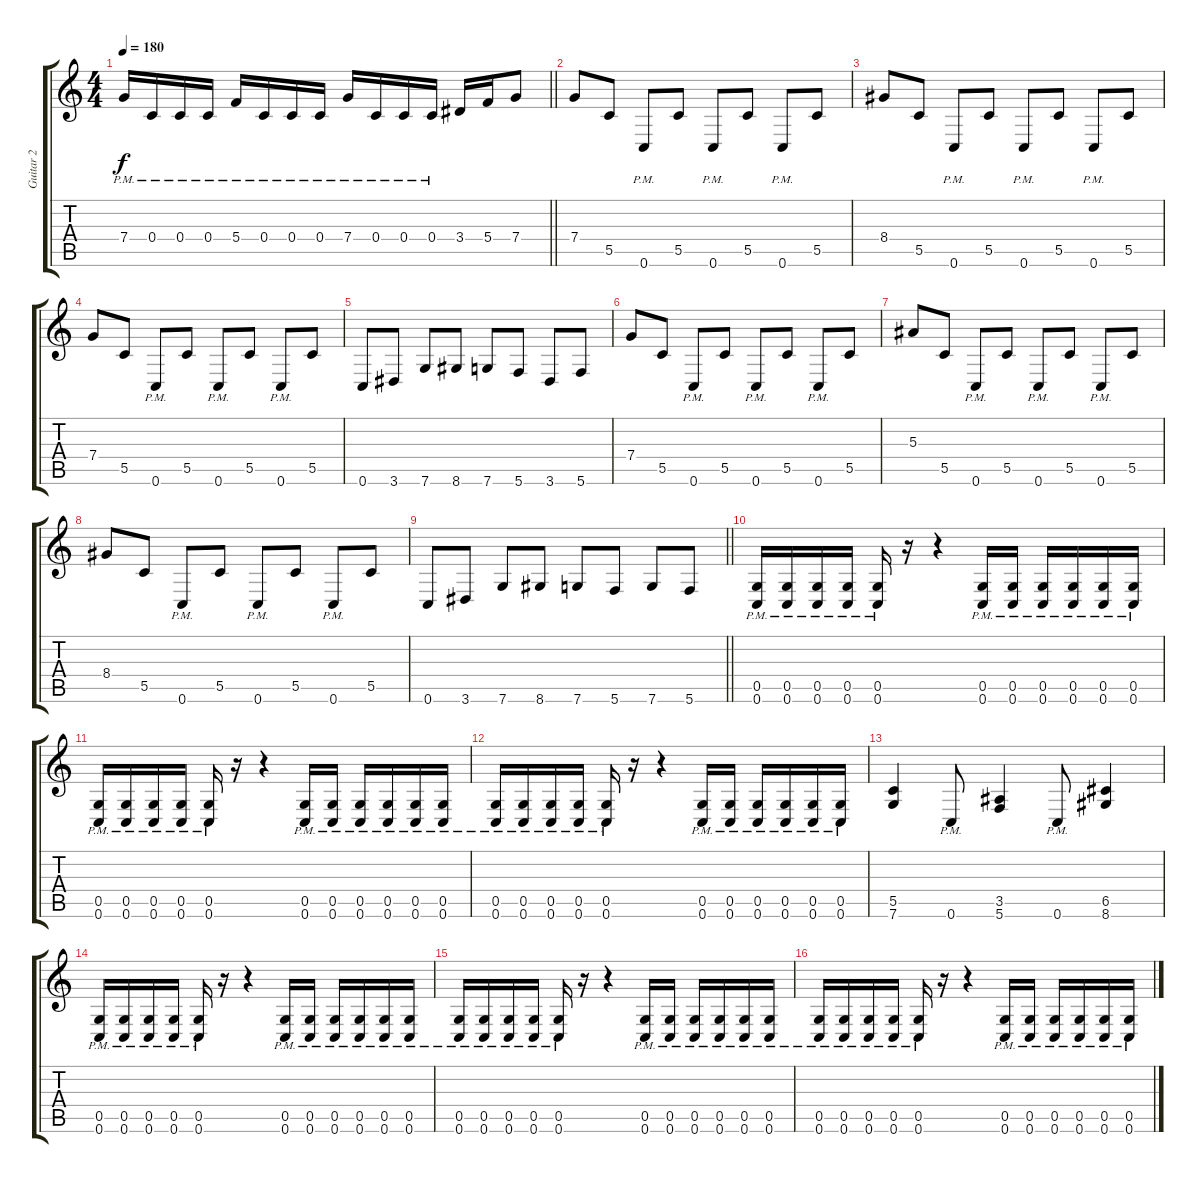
\track ("Guitar 2" "Guitar 2") {instrument distortionguitar}
\staff {score tabs}
\tuning (D4 A3 F3 C3 G2 C2) {hide}
\ts (4 4)
\tempo 180
\clef g2
\barLineRight lightlight
\ks c
7.4{pm}.16{dy f} 0.4{pm}.16 0.4{pm}.16 0.4{pm}.16 5.4{pm}.16 0.4{pm}.16 0.4{pm}.16 0.4{pm}.16 7.4{pm}.16 0.4{pm}.16 0.4{pm}.16 0.4{pm}.16 3.4.16 5.4.16 7.4.8 |
7.4.8{volume 13} 5.5.8 0.6{pm}.8 5.5.8 0.6{pm}.8 5.5.8 0.6{pm}.8 5.5.8 |
8.4.8 5.5.8 0.6{pm}.8 5.5.8 0.6{pm}.8 5.5.8 0.6{pm}.8 5.5.8 |
7.4.8 5.5.8 0.6{pm}.8 5.5.8 0.6{pm}.8 5.5.8 0.6{pm}.8 5.5.8 |
0.6.8 3.6.8 7.6.8 8.6.8 7.6.8 5.6.8 3.6.8 5.6.8 |
7.4.8 5.5.8 0.6{pm}.8 5.5.8 0.6{pm}.8 5.5.8 0.6{pm}.8 5.5.8 |
5.3.8 5.5.8 0.6{pm}.8 5.5.8 0.6{pm}.8 5.5.8 0.6{pm}.8 5.5.8 |
8.4.8 5.5.8 0.6{pm}.8 5.5.8 0.6{pm}.8 5.5.8 0.6{pm}.8 5.5.8 |
\barLineRight lightlight
0.6.8 3.6.8 7.6.8 8.6.8 7.6.8 5.6.8 7.6.8 5.6.8 |
(0.5{pm} 0.6{pm}).16 (0.5{pm} 0.6{pm}).16 (0.5{pm} 0.6{pm}).16 (0.5{pm} 0.6{pm}).16 (0.5{pm} 0.6{pm}).16 r.16 r.4 (0.5{pm} 0.6{pm}).16 (0.5{pm} 0.6{pm}).16 (0.5{pm} 0.6{pm}).16 (0.5{pm} 0.6{pm}).16 (0.5{pm} 0.6{pm}).16 (0.5{pm} 0.6{pm}).16 |
(0.5{pm} 0.6{pm}).16 (0.5{pm} 0.6{pm}).16 (0.5{pm} 0.6{pm}).16 (0.5{pm} 0.6{pm}).16 (0.5{pm} 0.6{pm}).16 r.16 r.4 (0.5{pm} 0.6{pm}).16 (0.5{pm} 0.6{pm}).16 (0.5{pm} 0.6{pm}).16 (0.5{pm} 0.6{pm}).16 (0.5{pm} 0.6{pm}).16 (0.5{pm} 0.6{pm}).16 |
(0.5{pm} 0.6{pm}).16 (0.5{pm} 0.6{pm}).16 (0.5{pm} 0.6{pm}).16 (0.5{pm} 0.6{pm}).16 (0.5{pm} 0.6{pm}).16 r.16 r.4 (0.5{pm} 0.6{pm}).16 (0.5{pm} 0.6{pm}).16 (0.5{pm} 0.6{pm}).16 (0.5{pm} 0.6{pm}).16 (0.5{pm} 0.6{pm}).16 (0.5{pm} 0.6{pm}).16 |
(5.5 7.6).4 0.6{pm}.8 (3.5 5.6).4 0.6{pm}.8 (6.5 8.6).4 |
(0.5{pm} 0.6{pm}).16 (0.5{pm} 0.6{pm}).16 (0.5{pm} 0.6{pm}).16 (0.5{pm} 0.6{pm}).16 (0.5{pm} 0.6{pm}).16 r.16 r.4 (0.5{pm} 0.6{pm}).16 (0.5{pm} 0.6{pm}).16 (0.5{pm} 0.6{pm}).16 (0.5{pm} 0.6{pm}).16 (0.5{pm} 0.6{pm}).16 (0.5{pm} 0.6{pm}).16 |
(0.5{pm} 0.6{pm}).16 (0.5{pm} 0.6{pm}).16 (0.5{pm} 0.6{pm}).16 (0.5{pm} 0.6{pm}).16 (0.5{pm} 0.6{pm}).16 r.16 r.4 (0.5{pm} 0.6{pm}).16 (0.5{pm} 0.6{pm}).16 (0.5{pm} 0.6{pm}).16 (0.5{pm} 0.6{pm}).16 (0.5{pm} 0.6{pm}).16 (0.5{pm} 0.6{pm}).16 |
(0.5{pm} 0.6{pm}).16 (0.5{pm} 0.6{pm}).16 (0.5{pm} 0.6{pm}).16 (0.5{pm} 0.6{pm}).16 (0.5{pm} 0.6{pm}).16 r.16 r.4 (0.5{pm} 0.6{pm}).16 (0.5{pm} 0.6{pm}).16 (0.5{pm} 0.6{pm}).16 (0.5{pm} 0.6{pm}).16 (0.5{pm} 0.6{pm}).16 (0.5{pm} 0.6{pm}).16
